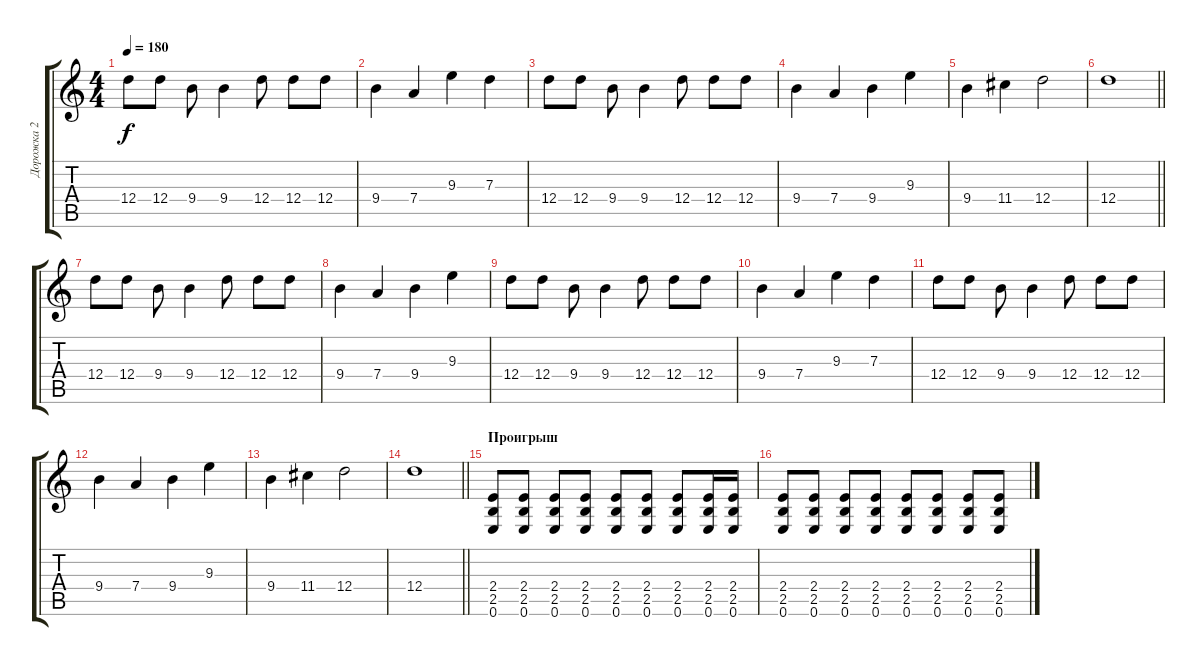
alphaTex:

\track ("Дорожка 2" "Дорожка 2") {instrument distortionguitar}
\staff {score tabs}
\tuning (E4 B3 G3 D3 A2 E2) {hide}
\ts (4 4)
\tempo 180
\clef g2
\ks c
12.4.8{dy f} 12.4.8 9.4.8 9.4.4 12.4.8 12.4.8 12.4.8 |
9.4.4 7.4.4 9.3.4 7.3.4 |
12.4.8 12.4.8 9.4.8 9.4.4 12.4.8 12.4.8 12.4.8 |
9.4.4 7.4.4 9.4.4 9.3.4 |
9.4.4 11.4.4 12.4.2 |
\barLineRight lightlight
12.4.1 |
12.4.8 12.4.8 9.4.8 9.4.4 12.4.8 12.4.8 12.4.8 |
9.4.4 7.4.4 9.4.4 9.3.4 |
12.4.8 12.4.8 9.4.8 9.4.4 12.4.8 12.4.8 12.4.8 |
9.4.4 7.4.4 9.3.4 7.3.4 |
12.4.8 12.4.8 9.4.8 9.4.4 12.4.8 12.4.8 12.4.8 |
9.4.4 7.4.4 9.4.4 9.3.4 |
9.4.4 11.4.4 12.4.2 |
\barLineRight lightlight
12.4.1 |
\section ("" "Проигрыш")
(2.4 2.5 0.6).8 (2.4 2.5 0.6).8 (2.4 2.5 0.6).8 (2.4 2.5 0.6).8 (2.4 2.5 0.6).8 (2.4 2.5 0.6).8 (2.4 2.5 0.6).8 (2.4 2.5 0.6).16 (2.4 2.5 0.6).16 |
(2.4 2.5 0.6).8 (2.4 2.5 0.6).8 (2.4 2.5 0.6).8 (2.4 2.5 0.6).8 (2.4 2.5 0.6).8 (2.4 2.5 0.6).8 (2.4 2.5 0.6).8 (2.4 2.5 0.6).8
